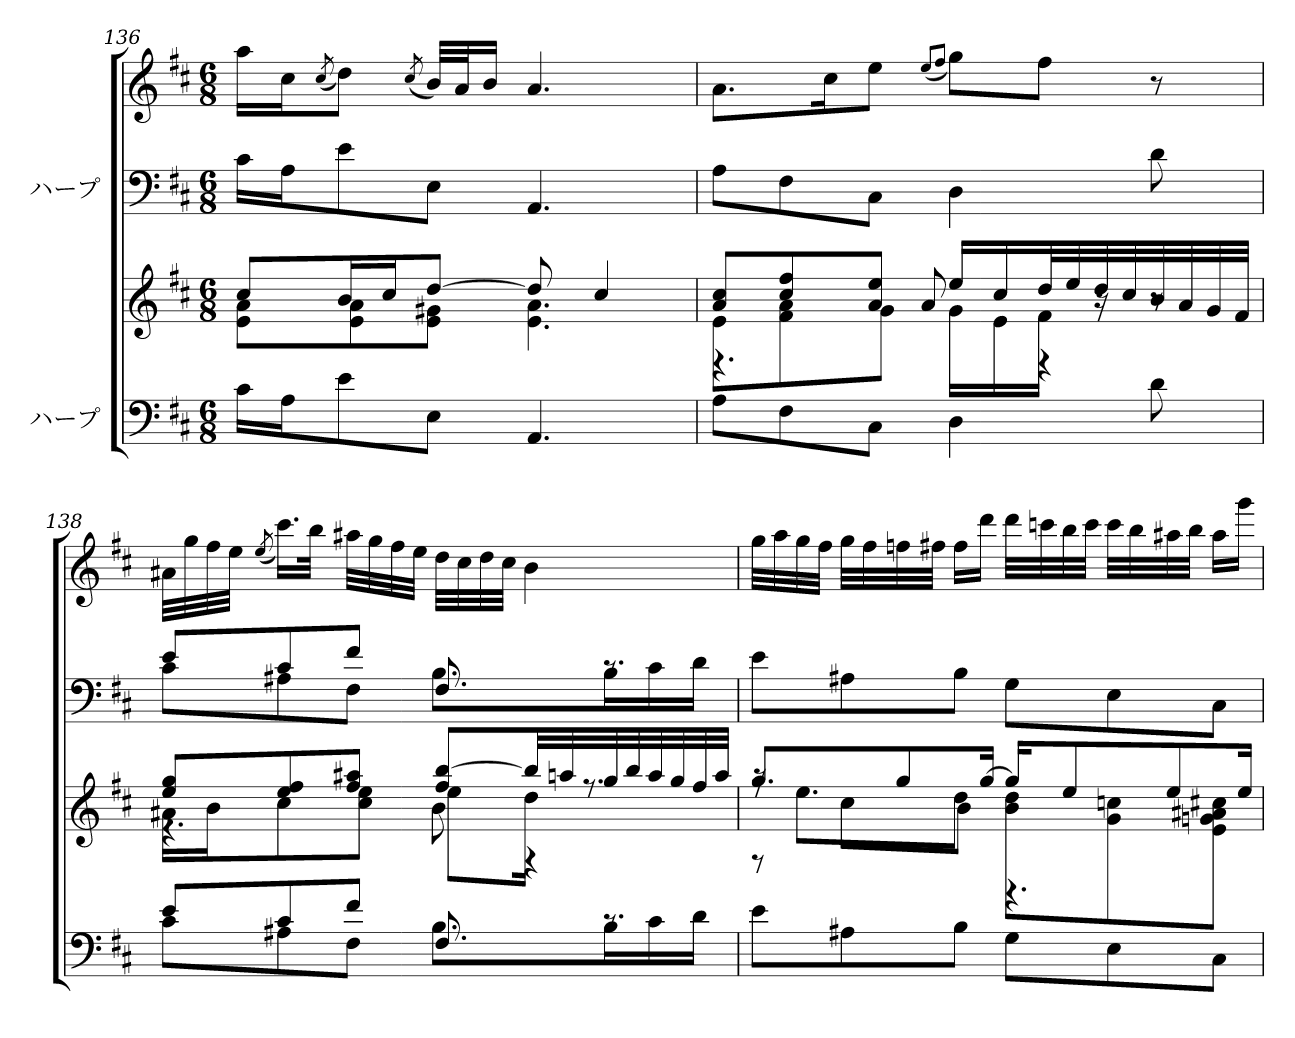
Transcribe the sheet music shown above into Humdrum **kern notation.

**kern	**kern	**kern	**kern
*part2	*part2	*part1	*part1
*staff4	*staff3	*staff2	*staff1
*I"ハープ	*	*I"ハープ	*
*clefF4	*clefG2	*clefF4	*clefG2
*k[f#c#]	*k[f#c#]	*k[f#c#]	*k[f#c#]
*M6/8	*M6/8	*M6/8	*M6/8
=136	=136	=136	=136
*	*^	*	*
16c#\LL	8cc#/L	8e\ 8a\L	16c#\LL	16aa\LL
16A\J	.	.	16A\J	16cc#\J
.	.	.	.	(<8qcc#/
8e\	16b/L	8e\ 8a\	8e\	8dd\J)
.	16cc#/J	.	.	.
.	.	.	.	(<8qcc#/
8E\J	[8dd/J	8e\ 8g#X\J	8E\J	32b/LLL)
.	.	.	.	32a/J
.	.	.	.	16b/JJ
4.AA/	8dd/]	4.e\ 4.a\	4.AA/	4.a/
.	4cc#/	.	.	.
!!LO:LB:g=z
=137	=137	=137	=137	=137
*	*	*^	*	*
8A\L	8a/ 8cc#/L	8e\L	4.rD	8A\L	8.a\L
8F#\	8cc#/ 8ff#/	8f#\ 8a\	.	8F#\	.
.	.	.	.	.	16cc#\K
8C#\J	8a/ 8ee/J	8g\J	.	8C#\J	8ee\J
.	.	.	.	.	(<8qee/L
.	.	.	.	.	8qff#/J
4D\	16ee/LL	16g\LL	8a/	4D\	8gg\L)
.	16cc#/	16e\	.	.	.
.	32dd/L	16f#\JJ	4rD	.	8ff#\J
.	32ee/	.	.	.	.
.	32dd/	16r	.	.	.
.	32cc#/	.	.	.	.
8d\	32b/	8r	.	8d\	8r
.	32a/	.	.	.	.
.	32g/	.	.	.	.
.	32f#/JJJ	.	.	.	.
=138	=138	=138	=138	=138	=138
*^	*	*	*	*^	*
8e/L	8c#\L	8ee/ 8gg/L	16a#X\LL	4.re	8e/L	8c#\L	32a#X\LLL
.	.	.	.	.	.	.	32gg\
.	.	.	16b\J	.	.	.	32ff#\
.	.	.	.	.	.	.	32ee\JJJ
.	.	.	.	.	.	.	(<8qee/
8c#/	8A#X\	8ee/ 8ff#/	8cc#\	.	8c#/	8A#X\	16.ccc#\LL)
.	.	.	.	.	.	.	32bb\JJk
8f#/J	8F#\J	8ff#/ 8aa#X/J	8cc#\ 8ee\J	.	8f#/J	8F#\J	32aa#X\LLL
.	.	.	.	.	.	.	32gg\
.	.	.	.	.	.	.	32ff#\
.	.	.	.	.	.	.	32ee\JJJ
8.F#/	8.B\L	8ff#/ [8bb/L	8ee\L	8b\	8.F#/	8.B\L	32dd\LLL
.	.	.	.	.	.	.	32cc#\
.	.	.	.	.	.	.	32dd\
.	.	.	.	.	.	.	32cc#\JJJ
.	.	32bb/LL]	16dd\Jk	4rF	.	.	4b\
.	.	32aan/	.	.	.	.	.
8.rc	16B\L	32gg/	8.rff	.	8.rc	16B\L	.
.	.	32bb/	.	.	.	.	.
.	16c#\	32aa/	.	.	.	16c#\	.
.	.	32gg/	.	.	.	.	.
.	16d\JJ	32ff#/	.	.	.	16d\JJ	.
.	.	32aa/JJJ	.	.	.	.	.
*v	*v	*	*	*	*v	*v	*
!!LO:PB:g=z
=139	=139	=139	=139	=139	=139
8e\L	8.gg/L	16raa	8rF	8e\L	32gg\LLL
.	.	.	.	.	32aa\
.	.	8.ee\L	.	.	32gg\
.	.	.	.	.	32ff#\JJJ
8A#X\	.	.	8cc#\L	8A#X\	32gg\LLL
.	.	.	.	.	32ff#\
.	8gg/	.	.	.	32ffn\
.	.	.	.	.	32ff#X\JJJ
8B\J	.	8dd\J	8b\J	8B\J	16ff#\LL
.	[16gg/Jk	.	.	.	16ddd\JJ
8G\L	16gg/KL]	8b\ 8dd\L	4.rGG	8G\L	32ddd\LLL
.	.	.	.	.	32cccn\
.	8ee/	.	.	.	32bb\
.	.	.	.	.	32ccc\JJJ
8E\	.	8g\ 8ccn\	.	8E\	32ccc\LLL
.	.	.	.	.	32bb\
.	8ee/	.	.	.	32aa#X\
.	.	.	.	.	32bb\JJJ
8C#\J	.	8e\ 8gn\ 8a#X\ 8cc#X\J	.	8C#\J	16aa#\LL
.	16ee/Jk	.	.	.	16ggg\JJ
*	*v	*v	*v	*	*
=	=	=	=
*-	*-	*-	*-
